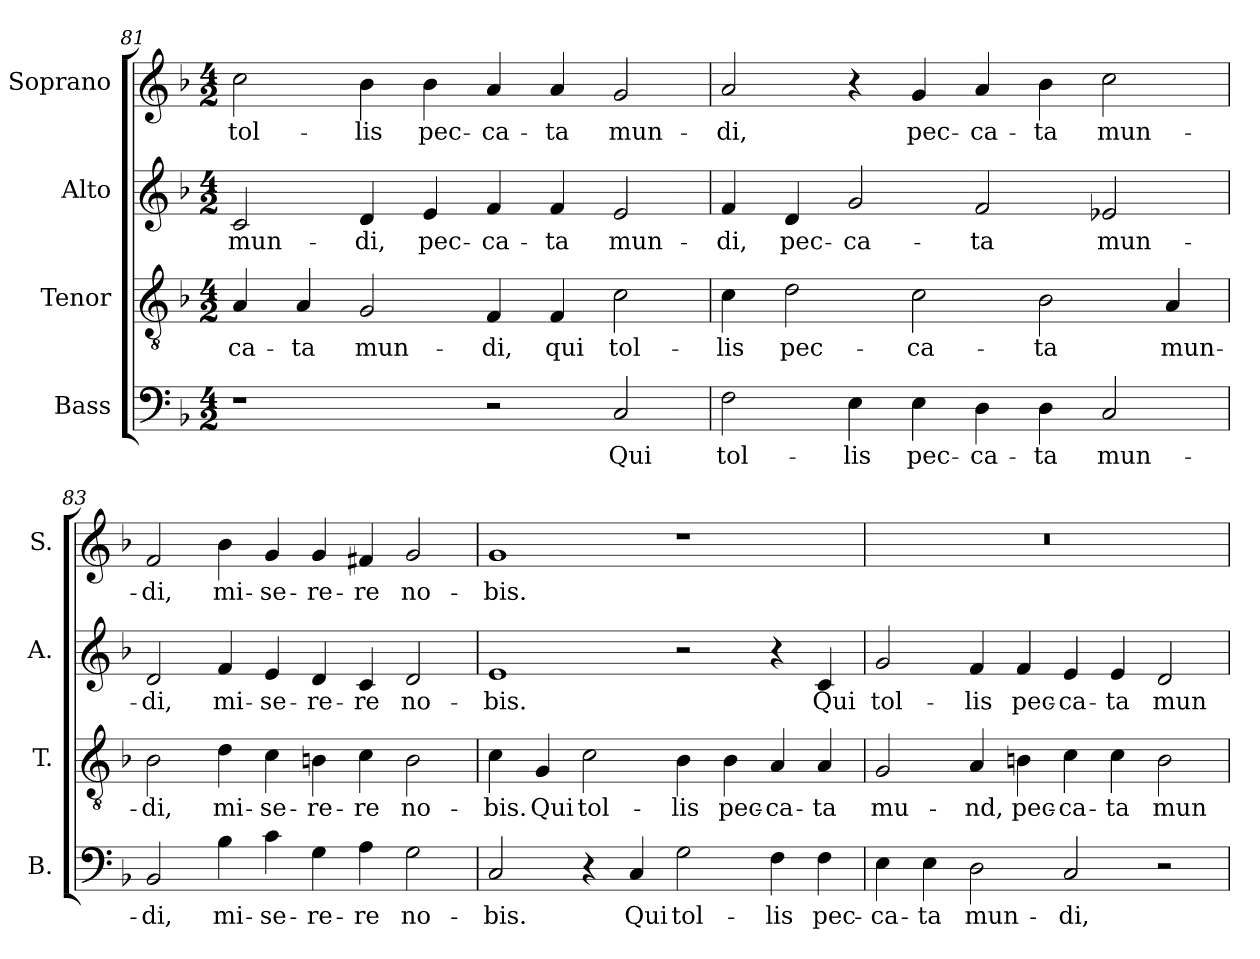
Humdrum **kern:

**kern	**text	**kern	**text	**kern	**text	**kern	**text
*part4	*part4	*part3	*part3	*part2	*part2	*part1	*part1
*staff4	*staff4	*staff3	*staff3	*staff2	*staff2	*staff1	*staff1
*I"Bass	*	*I"Tenor	*	*I"Alto	*	*I"Soprano	*
*I'B.	*	*I'T.	*	*I'A.	*	*I'S.	*
*clefF4	*	*clefGv2	*	*clefG2	*	*clefG2	*
*	*	*ITrd7c12	*	*	*	*	*
*k[b-]	*	*k[b-]	*	*k[b-]	*	*k[b-]	*
*F:	*	*F:	*	*F:	*	*F:	*
*M4/2	*	*M4/2	*	*M4/2	*	*M4/2	*
=81	=81	=81	=81	=81	=81	=81	=81
!	!	!	!LO:LY:b:color=#000000	!	!	!	!
!	!	!	!	!	!LO:LY:b:color=#000000	!	!
!	!	!	!	!	!	!	!LO:LY:b:color=#000000
1r	.	4AAi/	-ca-	2ci/	mun-	2cci\	tol-
!	!	!	!LO:LY:b:color=#000000	!	!	!	!
.	.	4AAi/	-ta	.	.	.	.
!	!	!	!LO:LY:b:color=#000000	!	!	!	!
!	!	!	!	!	!LO:LY:b:color=#000000	!	!
!	!	!	!	!	!	!	!LO:LY:b:color=#000000
.	.	2GGi/	mun-	4di/	-di,	4b-i\	-lis
!	!	!	!	!	!LO:LY:b:color=#000000	!	!
!	!	!	!	!	!	!	!LO:LY:b:color=#000000
.	.	.	.	4ei/	pec-	4b-i\	pec-
!	!	!	!LO:LY:b:color=#000000	!	!	!	!
!	!	!	!	!	!LO:LY:b:color=#000000	!	!
!	!	!	!	!	!	!	!LO:LY:b:color=#000000
2r	.	4FFi/	-di,	4fi/	-ca-	4ai/	-ca-
!	!	!	!LO:LY:b:color=#000000	!	!	!	!
!	!	!	!	!	!LO:LY:b:color=#000000	!	!
!	!	!	!	!	!	!	!LO:LY:b:color=#000000
.	.	4FFi/	qui	4fi/	-ta	4ai/	-ta
!	!LO:LY:b:color=#000000	!	!	!	!	!	!
!	!	!	!LO:LY:b:color=#000000	!	!	!	!
!	!	!	!	!	!LO:LY:b:color=#000000	!	!
!	!	!	!	!	!	!	!LO:LY:b:color=#000000
2Ci/	Qui	2Ci\	tol-	2ei/	mun-	2gi/	mun-
!!LO:PB:g=z
=82	=82	=82	=82	=82	=82	=82	=82
!	!LO:LY:b:color=#000000	!	!	!	!	!	!
!	!	!	!LO:LY:b:color=#000000	!	!	!	!
!	!	!	!	!	!LO:LY:b:color=#000000	!	!
!	!	!	!	!	!	!	!LO:LY:b:color=#000000
2Fi\	tol-	4Ci\	-lis	4fi/	-di,	2ai/	-di,
!	!	!	!LO:LY:b:color=#000000	!	!	!	!
!	!	!	!	!	!LO:LY:b:color=#000000	!	!
.	.	2Di\	pec-	4di/	pec-	.	.
!	!LO:LY:b:color=#000000	!	!	!	!	!	!
!	!	!	!	!	!LO:LY:b:color=#000000	!	!
4Ei\	-lis	.	.	2gi/	-ca-	4r	.
!	!LO:LY:b:color=#000000	!	!	!	!	!	!
!	!	!	!LO:LY:b:color=#000000	!	!	!	!
!	!	!	!	!	!	!	!LO:LY:b:color=#000000
4Ei\	pec-	2Ci\	-ca-	.	.	4gi/	pec-
!	!LO:LY:b:color=#000000	!	!	!	!	!	!
!	!	!	!	!	!LO:LY:b:color=#000000	!	!
!	!	!	!	!	!	!	!LO:LY:b:color=#000000
4Di\	-ca-	.	.	2fi/	-ta	4ai/	-ca-
!	!LO:LY:b:color=#000000	!	!	!	!	!	!
!	!	!	!LO:LY:b:color=#000000	!	!	!	!
!	!	!	!	!	!	!	!LO:LY:b:color=#000000
4Di\	-ta	2BB-i\	-ta	.	.	4b-i\	-ta
!	!LO:LY:b:color=#000000	!	!	!	!	!	!
!	!	!	!	!	!LO:LY:b:color=#000000	!	!
!	!	!	!	!	!	!	!LO:LY:b:color=#000000
2Ci/	mun-	.	.	2e-Xi/	mun-	2cci\	mun-
!	!	!	!LO:LY:b:color=#000000	!	!	!	!
.	.	4AAi/	mun-	.	.	.	.
=83	=83	=83	=83	=83	=83	=83	=83
!	!LO:LY:b:color=#000000	!	!	!	!	!	!
!	!	!	!LO:LY:b:color=#000000	!	!	!	!
!	!	!	!	!	!LO:LY:b:color=#000000	!	!
!	!	!	!	!	!	!	!LO:LY:b:color=#000000
2BB-i/	-di,	2BB-i\	-di,	2di/	-di,	2fi/	-di,
!	!LO:LY:b:color=#000000	!	!	!	!	!	!
!	!	!	!LO:LY:b:color=#000000	!	!	!	!
!	!	!	!	!	!LO:LY:b:color=#000000	!	!
!	!	!	!	!	!	!	!LO:LY:b:color=#000000
4B-i\	mi-	4Di\	mi-	4fi/	mi-	4b-i\	mi-
!	!LO:LY:b:color=#000000	!	!	!	!	!	!
!	!	!	!LO:LY:b:color=#000000	!	!	!	!
!	!	!	!	!	!LO:LY:b:color=#000000	!	!
!	!	!	!	!	!	!	!LO:LY:b:color=#000000
4ci\	-se-	4Ci\	-se-	4ei/	-se-	4gi/	-se-
!	!LO:LY:b:color=#000000	!	!	!	!	!	!
!	!	!	!LO:LY:b:color=#000000	!	!	!	!
!	!	!	!	!	!LO:LY:b:color=#000000	!	!
!	!	!	!	!	!	!	!LO:LY:b:color=#000000
4Gi\	-re-	4BBni\	-re-	4di/	-re-	4gi/	-re-
!	!LO:LY:b:color=#000000	!	!	!	!	!	!
!	!	!	!LO:LY:b:color=#000000	!	!	!	!
!	!	!	!	!	!LO:LY:b:color=#000000	!	!
!	!	!	!	!	!	!	!LO:LY:b:color=#000000
4Ai\	-re	4Ci\	-re	4ci/	-re	4f#Xi/	-re
!	!LO:LY:b:color=#000000	!	!	!	!	!	!
!	!	!	!LO:LY:b:color=#000000	!	!	!	!
!	!	!	!	!	!LO:LY:b:color=#000000	!	!
!	!	!	!	!	!	!	!LO:LY:b:color=#000000
2Gi\	no-	2BBi\	no-	2di/	no-	2gi/	no-
=84	=84	=84	=84	=84	=84	=84	=84
!	!LO:LY:b:color=#000000	!	!	!	!	!	!
!	!	!	!LO:LY:b:color=#000000	!	!	!	!
!	!	!	!	!	!LO:LY:b:color=#000000	!	!
!	!	!	!	!	!	!	!LO:LY:b:color=#000000
2Ci/	-bis.	4Ci\	-bis.	1ei	-bis.	1gi	-bis.
!	!	!	!LO:LY:b:color=#000000	!	!	!	!
.	.	4GGi/	Qui	.	.	.	.
!	!	!	!LO:LY:b:color=#000000	!	!	!	!
4r	.	2Ci\	tol-	.	.	.	.
!	!LO:LY:b:color=#000000	!	!	!	!	!	!
4Ci/	Qui	.	.	.	.	.	.
!	!LO:LY:b:color=#000000	!	!	!	!	!	!
!	!	!	!LO:LY:b:color=#000000	!	!	!	!
2Gi\	tol-	4BB-i\	-lis	2r	.	1r	.
!	!	!	!LO:LY:b:color=#000000	!	!	!	!
.	.	4BB-i\	pec-	.	.	.	.
!	!LO:LY:b:color=#000000	!	!	!	!	!	!
!	!	!	!LO:LY:b:color=#000000	!	!	!	!
4Fi\	-lis	4AAi/	-ca-	4r	.	.	.
!	!LO:LY:b:color=#000000	!	!	!	!	!	!
!	!	!	!LO:LY:b:color=#000000	!	!	!	!
!	!	!	!	!	!LO:LY:b:color=#000000	!	!
4Fi\	pec-	4AAi/	-ta	4ci/	Qui	.	.
!!LO:LB:g=z
=85	=85	=85	=85	=85	=85	=85	=85
!	!LO:LY:b:color=#000000	!	!	!	!	!	!
!	!	!	!LO:LY:b:color=#000000	!	!	!	!
!	!	!	!	!	!LO:LY:b:color=#000000	!LO:N:vis=1	!
4Ei\	-ca-	2GGi/	mu-	2gi/	tol-	0r	.
!	!LO:LY:b:color=#000000	!	!	!	!	!	!
4Ei\	-ta	.	.	.	.	.	.
!	!LO:LY:b:color=#000000	!	!	!	!	!	!
!	!	!	!LO:LY:b:color=#000000	!	!	!	!
!	!	!	!	!	!LO:LY:b:color=#000000	!	!
2Di\	mun-	4AAi/	-nd,	4fi/	-lis	.	.
!	!	!	!LO:LY:b:color=#000000	!	!	!	!
!	!	!	!	!	!LO:LY:b:color=#000000	!	!
.	.	4BBni\	pec-	4fi/	pec-	.	.
!	!LO:LY:b:color=#000000	!	!	!	!	!	!
!	!	!	!LO:LY:b:color=#000000	!	!	!	!
!	!	!	!	!	!LO:LY:b:color=#000000	!	!
2Ci/	-di,	4Ci\	-ca-	4ei/	-ca-	.	.
!	!	!	!LO:LY:b:color=#000000	!	!	!	!
!	!	!	!	!	!LO:LY:b:color=#000000	!	!
.	.	4Ci\	-ta	4ei/	-ta	.	.
!	!	!	!LO:LY:b:color=#000000	!	!	!	!
!	!	!	!	!	!LO:LY:b:color=#000000	!	!
2r	.	2BBi\	mun-	2di/	mun-	.	.
=	=	=	=	=	=	=	=
*-	*-	*-	*-	*-	*-	*-	*-
